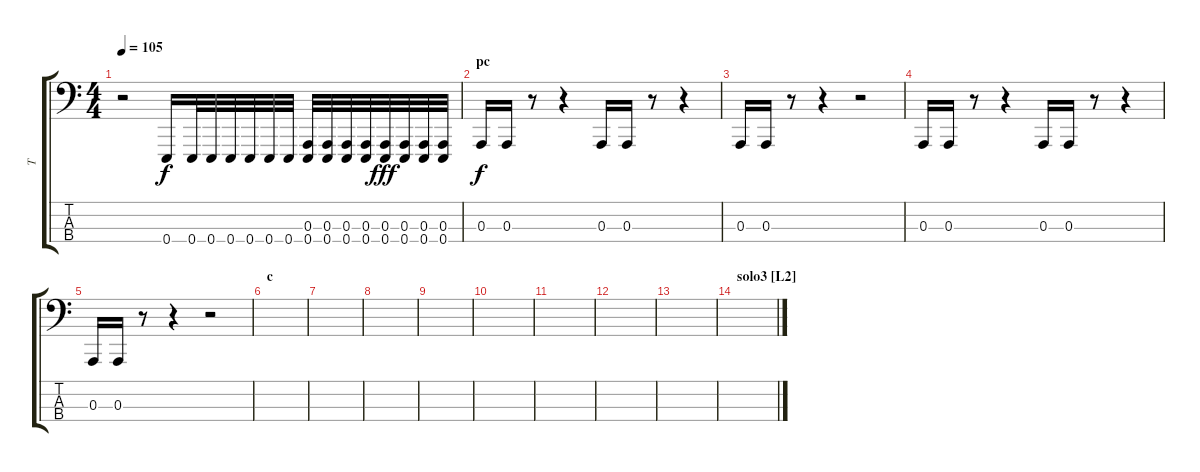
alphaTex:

\track ("T" "T") {instrument timpani}
\staff {score tabs}
\tuning (G2 D2 A1 E1) {hide}
\ts (4 4)
\tempo 105
\clef f4
\ks c
r.2{dy f} 0.4.16 0.4.32 0.4.32 0.4.32 0.4.32 0.4.32 0.4.32 (0.3 0.4).32 (0.3 0.4).32 (0.3 0.4).32 (0.3 0.4).32 (0.3 0.4).32{dy fff} (0.3 0.4).32 (0.3 0.4).32 (0.3 0.4).32 |
\section ("" "pc")
0.3.16{dy f} 0.3.16 r.8 r.4 0.3.16 0.3.16 r.8 r.4 |
0.3.16 0.3.16 r.8 r.4 r.2 |
0.3.16 0.3.16 r.8 r.4 0.3.16 0.3.16 r.8 r.4 |
0.3.16 0.3.16 r.8 r.4 r.2 |
\section ("" "c")
|
|
|
|
|
|
|
|
\section ("" "solo3 [L2]")
